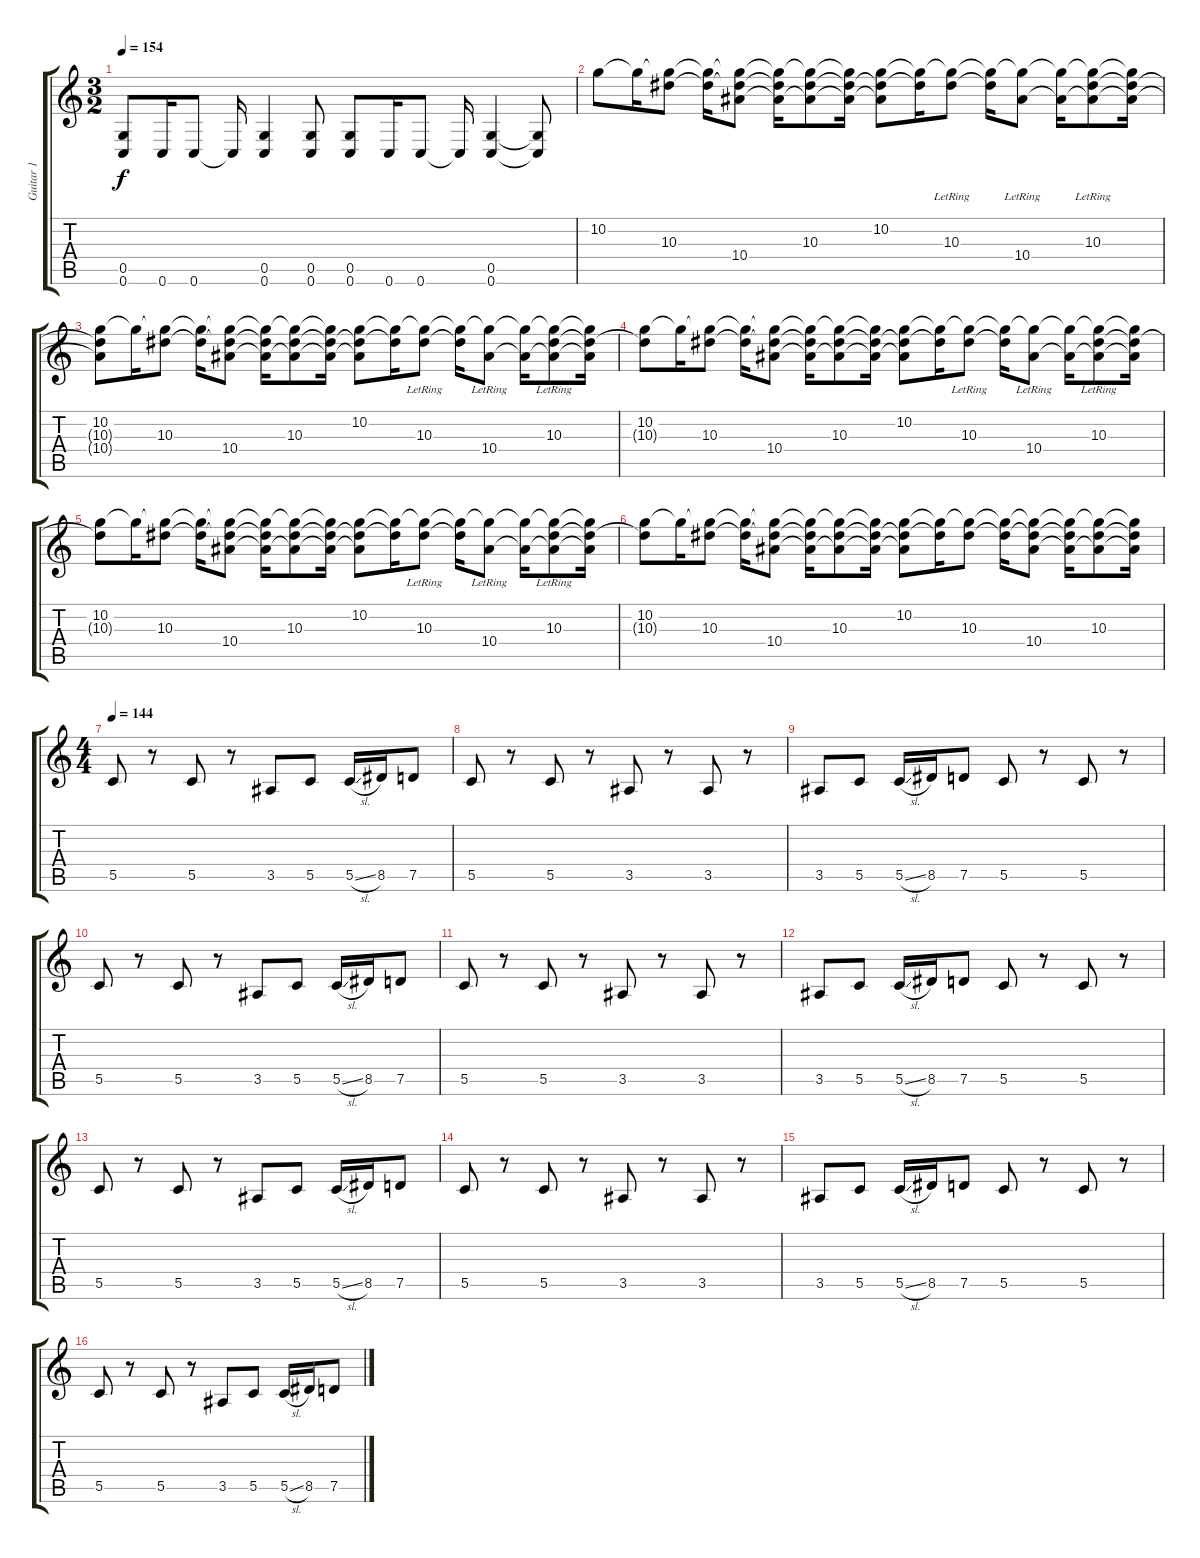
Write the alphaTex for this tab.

\track ("Guitar 1" "Guitar 1") {instrument overdrivenguitar}
\staff {score tabs}
\tuning (D4 A3 F3 C3 G2 C2) {hide}
\ts (3 2)
\tempo 154
\clef g2
\ks c
(0.5 0.6).8{dy f} 0.6.16 0.6.8 0.6{t}.16 (0.5 0.6).4 (0.5 0.6).8 (0.5 0.6).8 0.6.16 0.6.8 0.6{t}.16 (0.5 0.6).4 (0.5{t} 0.6{t}).8 |
10.2.8 10.2{t}.16 (10.2{t} 10.3).8 (10.2{t} 10.3{t}).16 (10.2{t} 10.3{t} 10.4).8 (10.2{t} 10.3{t} 10.4{t}).16 (10.2{t} 10.3 10.4{t}).8 (10.2{t} 10.3{t} 10.4{t}).16 (10.2 10.3{t} 10.4{t}).8 (10.2{t} 10.3{t}).16 (10.2{t} 10.3{lr}).8 (10.2{t} 10.3{t}).16 (10.2{t} 10.4{lr}).8 (10.2{t} 10.4{t}).16 (10.2{t} 10.3{lr} 10.4{t}).8 (10.2{t} 10.3{t} 10.4{t}).16 |
(10.2 10.3{t} 10.4{t}).8 10.2{t}.16 (10.2{t} 10.3).8 (10.2{t} 10.3{t}).16 (10.2{t} 10.3{t} 10.4).8 (10.2{t} 10.3{t} 10.4{t}).16 (10.2{t} 10.3 10.4{t}).8 (10.2{t} 10.3{t} 10.4{t}).16 (10.2 10.3{t} 10.4{t}).8 (10.2{t} 10.3{t}).16 (10.2{t} 10.3{lr}).8 (10.2{t} 10.3{t}).16 (10.2{t} 10.4{lr}).8 (10.2{t} 10.4{t}).16 (10.2{t} 10.3{lr} 10.4{t}).8 (10.2{t} 10.3{t} 10.4{t}).16 |
(10.2 10.3{t}).8 10.2{t}.16 (10.2{t} 10.3).8 (10.2{t} 10.3{t}).16 (10.2{t} 10.3{t} 10.4).8 (10.2{t} 10.3{t} 10.4{t}).16 (10.2{t} 10.3 10.4{t}).8 (10.2{t} 10.3{t} 10.4{t}).16 (10.2 10.3{t} 10.4{t}).8 (10.2{t} 10.3{t}).16 (10.2{t} 10.3{lr}).8 (10.2{t} 10.3{t}).16 (10.2{t} 10.4{lr}).8 (10.2{t} 10.4{t}).16 (10.2{t} 10.3{lr} 10.4{t}).8 (10.2{t} 10.3{t} 10.4{t}).16 |
(10.2 10.3{t}).8 10.2{t}.16 (10.2{t} 10.3).8 (10.2{t} 10.3{t}).16 (10.2{t} 10.3{t} 10.4).8 (10.2{t} 10.3{t} 10.4{t}).16 (10.2{t} 10.3 10.4{t}).8 (10.2{t} 10.3{t} 10.4{t}).16 (10.2 10.3{t} 10.4{t}).8 (10.2{t} 10.3{t}).16 (10.2{t} 10.3{lr}).8 (10.2{t} 10.3{t}).16 (10.2{t} 10.4{lr}).8 (10.2{t} 10.4{t}).16 (10.2{t} 10.3{lr} 10.4{t}).8 (10.2{t} 10.3{t} 10.4{t}).16 |
(10.2 10.3{t}).8 10.2{t}.16 (10.2{t} 10.3).8 (10.2{t} 10.3{t}).16 (10.2{t} 10.3{t} 10.4).8 (10.2{t} 10.3{t} 10.4{t}).16 (10.2{t} 10.3 10.4{t}).8 (10.2{t} 10.3{t} 10.4{t}).16 (10.2 10.3{t} 10.4{t}).8 (10.2{t} 10.3{t}).16 (10.2{t} 10.3).8 (10.2{t} 10.3{t}).16 (10.2{t} 10.3{t} 10.4).8 (10.2{t} 10.3{t} 10.4{t}).16 (10.2{t} 10.3 10.4{t}).8 (10.2{t} 10.3{t} 10.4{t}).16 |
\ts (4 4)
\tempo 144
5.5.8 r.8 5.5.8 r.8 3.5.8 5.5.8 5.5{sl}.16 8.5.16 7.5.8 |
5.5.8 r.8 5.5.8 r.8 3.5.8 r.8 3.5.8 r.8 |
3.5.8 5.5.8 5.5{sl}.16 8.5.16 7.5.8 5.5.8 r.8 5.5.8 r.8 |
5.5.8 r.8 5.5.8 r.8 3.5.8 5.5.8 5.5{sl}.16 8.5.16 7.5.8 |
5.5.8 r.8 5.5.8 r.8 3.5.8 r.8 3.5.8 r.8 |
3.5.8 5.5.8 5.5{sl}.16 8.5.16 7.5.8 5.5.8 r.8 5.5.8 r.8 |
5.5.8 r.8 5.5.8 r.8 3.5.8 5.5.8 5.5{sl}.16 8.5.16 7.5.8 |
5.5.8 r.8 5.5.8 r.8 3.5.8 r.8 3.5.8 r.8 |
3.5.8 5.5.8 5.5{sl}.16 8.5.16 7.5.8 5.5.8 r.8 5.5.8 r.8 |
5.5.8 r.8 5.5.8 r.8 3.5.8 5.5.8 5.5{sl}.16 8.5.16 7.5.8
